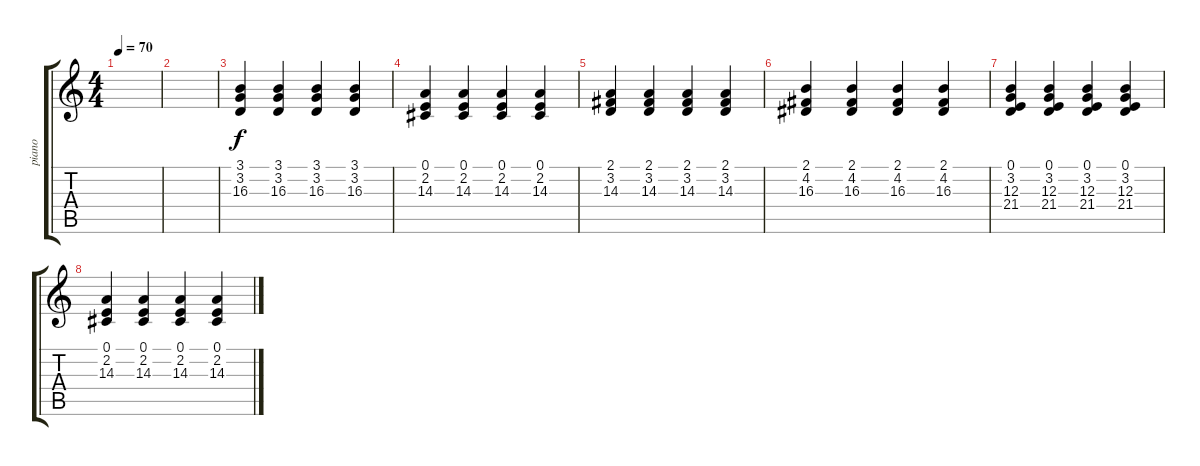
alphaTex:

\track ("piano" "piano") {instrument acousticgrandpiano}
\staff {score tabs}
\tuning (E4 B3 G3 D3 A2 E2) {hide}
\ts (4 4)
\tempo 70
\clef g2
\ks c
|
|
(3.1 3.2 16.3).4 (3.1 3.2 16.3).4 (3.1 3.2 16.3).4 (3.1 3.2 16.3).4 |
(0.1 2.2 14.3).4 (0.1 2.2 14.3).4 (0.1 2.2 14.3).4 (0.1 2.2 14.3).4 |
(2.1 3.2 14.3).4 (2.1 3.2 14.3).4 (2.1 3.2 14.3).4 (2.1 3.2 14.3).4 |
(2.1 4.2 16.3).4 (2.1 4.2 16.3).4 (2.1 4.2 16.3).4 (2.1 4.2 16.3).4 |
(0.1 3.2 12.3 21.4).4 (0.1 3.2 12.3 21.4).4 (0.1 3.2 12.3 21.4).4 (0.1 3.2 12.3 21.4).4 |
(0.1 2.2 14.3).4 (0.1 2.2 14.3).4 (0.1 2.2 14.3).4 (0.1 2.2 14.3).4
